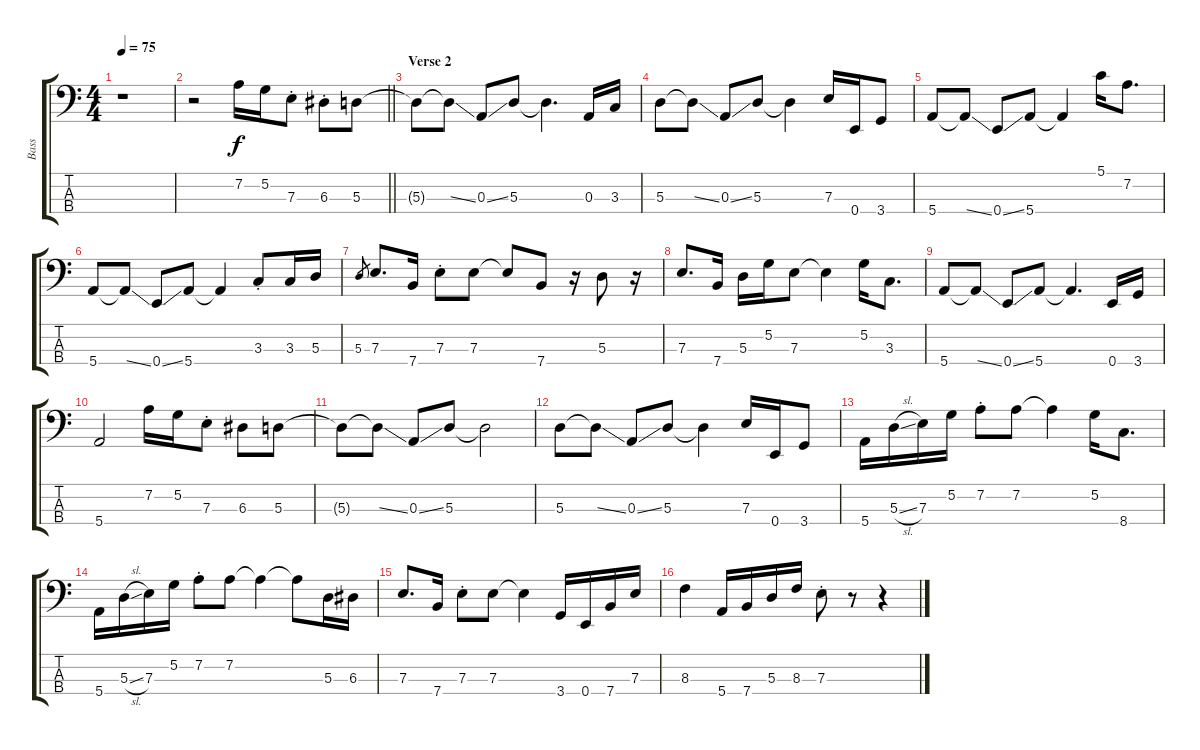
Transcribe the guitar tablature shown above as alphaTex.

\track ("Bass" "Bass") {instrument electricbassfinger}
\staff {score tabs}
\tuning (G2 D2 A1 E1) {hide}
\ts (4 4)
\tempo 75
\clef f4
\ks c
r.1{dy f} |
\barLineRight lightlight
r.2 7.2.16 5.2.16 7.3{st}.8 6.3{st}.8 5.3.8 |
\section ("" "Verse 2")
5.3{t}.8 5.3{ss t}.8 0.3{ss}.8 5.3.8 5.3{t}.4{d} 0.3.16 3.3.16 |
5.3.8 5.3{ss t}.8 0.3{ss}.8 5.3.8 5.3{t}.4 7.3.16 0.4.16 3.4.8 |
5.4.8 5.4{ss t}.8 0.4{ss}.8 5.4.8 5.4{t}.4 5.1.16 7.2.8{d} |
5.4.8 5.4{ss t}.8 0.4{ss}.8 5.4.8 5.4{t}.4 3.3{st}.8 3.3.16 5.3.16 |
5.3.8{gr} 7.3.8{d} 7.4.16 7.3{st}.8 7.3.8 7.3{t}.8 7.4.8 r.16 5.3.8 r.16 |
7.3.8{d} 7.4.16 5.3.16 5.2.16 7.3.8 7.3{t}.4 5.2.16 3.3.8{d} |
5.4.8 5.4{ss t}.8 0.4{ss}.8 5.4.8 5.4{t}.4{d} 0.4.16 3.4.16 |
5.4.2 7.2.16 5.2.16 7.3{st}.8 6.3.8 5.3.8 |
5.3{t}.8 5.3{ss t}.8 0.3{ss}.8 5.3.8 5.3{t}.2 |
5.3.8 5.3{ss t}.8 0.3{ss}.8 5.3.8 5.3{t}.4 7.3.16 0.4.16 3.4.8 |
5.4.16 5.3{sl}.16 7.3.16 5.2.16 7.2{st}.8 7.2.8 7.2{t}.4 5.2.16 8.4.8{d} |
5.4.16 5.3{sl}.16 7.3.16 5.2.16 7.2{st}.8 7.2.8 7.2{t}.4 7.2{t}.8 5.3.16 6.3.16 |
7.3.8{d} 7.4.16 7.3{st}.8 7.3.8 7.3{t}.4 3.4.16 0.4.16 7.4.16 7.3.16 |
8.3.4 5.4.16 7.4.16 5.3.16 8.3.16 7.3{st}.8 r.8 r.4
